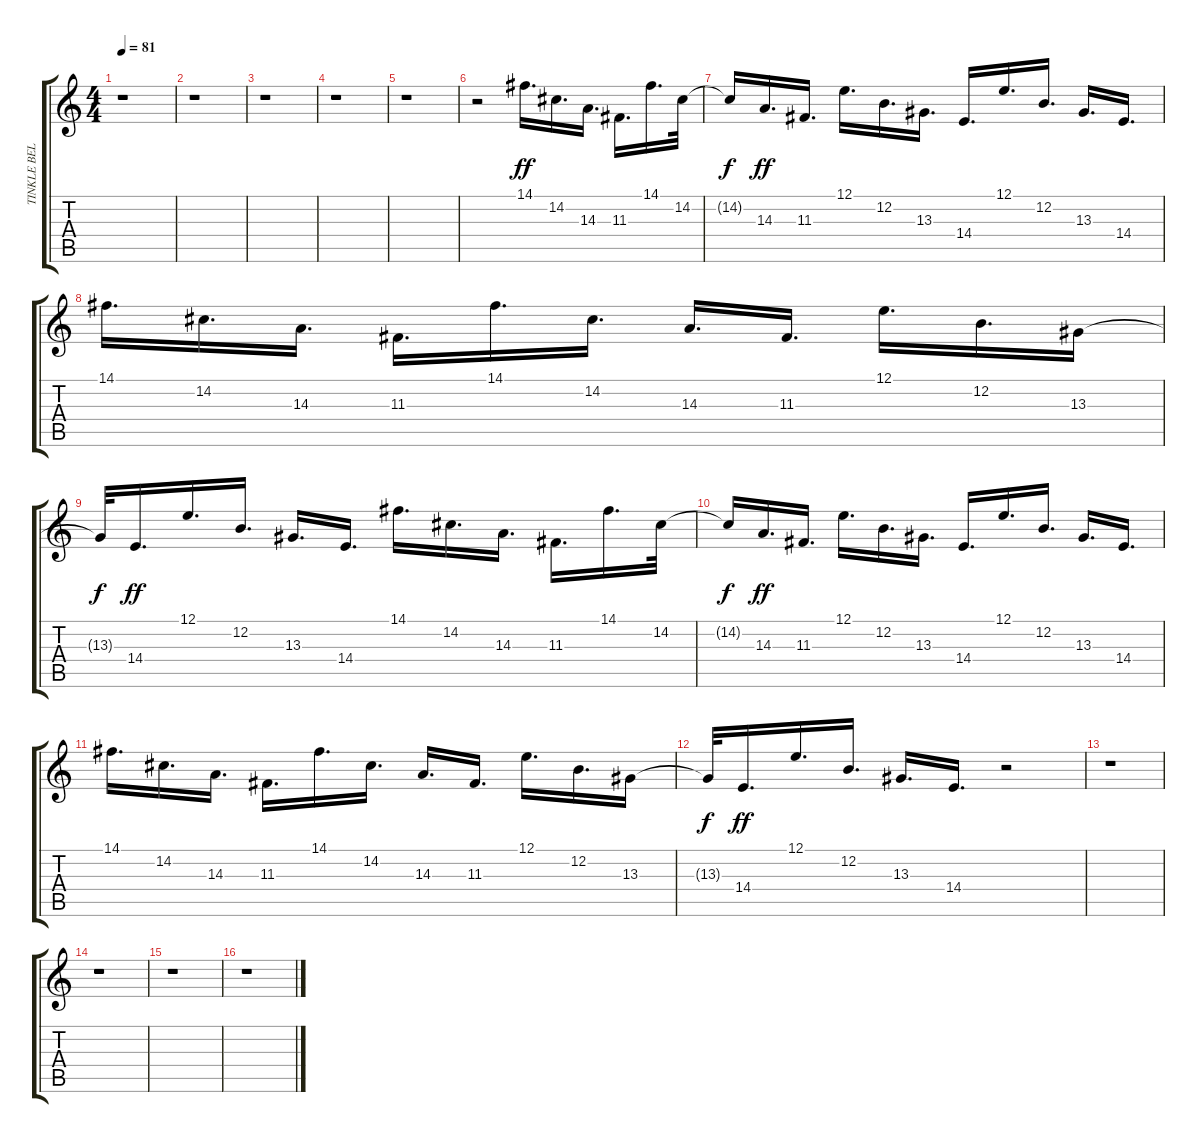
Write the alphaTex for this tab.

\track ("TINKLE BELL" "TINKLE BEL") {instrument acousticgrandpiano}
\staff {score tabs}
\tuning (E4 B3 G3 D3 A2 E2) {hide}
\ts (4 4)
\tempo 81
\clef g2
\ks c
r.1{dy ff} |
r.1 |
r.1 |
r.1 |
r.1 |
r.2 14.1.16{d} 14.2.16{d} 14.3.16{d} 11.3.16{d} 14.1.16{d} 14.2.32 |
14.2{t}.16{dy f} 14.3.16{d dy ff} 11.3.16{d} 12.1.16{d} 12.2.16{d} 13.3.16{d} 14.4.16{d} 12.1.16{d} 12.2.16{d} 13.3.16{d} 14.4.16{d} |
14.1.16{d} 14.2.16{d} 14.3.16{d} 11.3.16{d} 14.1.16{d} 14.2.16{d} 14.3.16{d} 11.3.16{d} 12.1.16{d} 12.2.16{d} 13.3.16 |
13.3{t}.32{dy f} 14.4.16{d dy ff} 12.1.16{d} 12.2.16{d} 13.3.16{d} 14.4.16{d} 14.1.16{d} 14.2.16{d} 14.3.16{d} 11.3.16{d} 14.1.16{d} 14.2.32 |
14.2{t}.16{dy f} 14.3.16{d dy ff} 11.3.16{d} 12.1.16{d} 12.2.16{d} 13.3.16{d} 14.4.16{d} 12.1.16{d} 12.2.16{d} 13.3.16{d} 14.4.16{d} |
14.1.16{d} 14.2.16{d} 14.3.16{d} 11.3.16{d} 14.1.16{d} 14.2.16{d} 14.3.16{d} 11.3.16{d} 12.1.16{d} 12.2.16{d} 13.3.16 |
13.3{t}.32{dy f} 14.4.16{d dy ff} 12.1.16{d} 12.2.16{d} 13.3.16{d} 14.4.16{d} r.2 |
r.1 |
r.1 |
r.1 |
r.1
